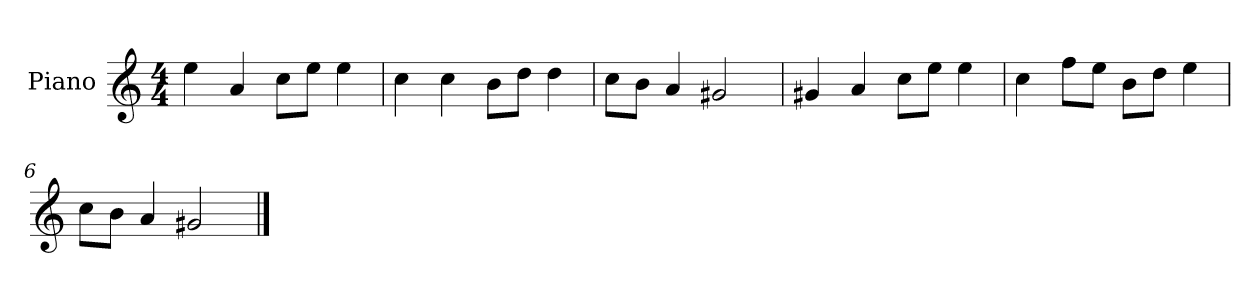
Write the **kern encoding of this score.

**kern
*part1
*staff1
*I"Piano
*I'P-no
*clefG2
*k[]
*M4/4
*MM90
=1
4ee\
4a/
8cc\L
8ee\J
4ee\
=2
4cc\
4cc\
8b\L
8dd\J
4dd\
=3
8cc\L
8b\J
4a/
2g#X/
=4
4g#X/
4a/
8cc\L
8ee\J
4ee\
=5
4cc\
8ff\L
8ee\J
8b\L
8dd\J
4ee\
=6
8cc\L
8b\J
4a/
2g#X/
==
*-
